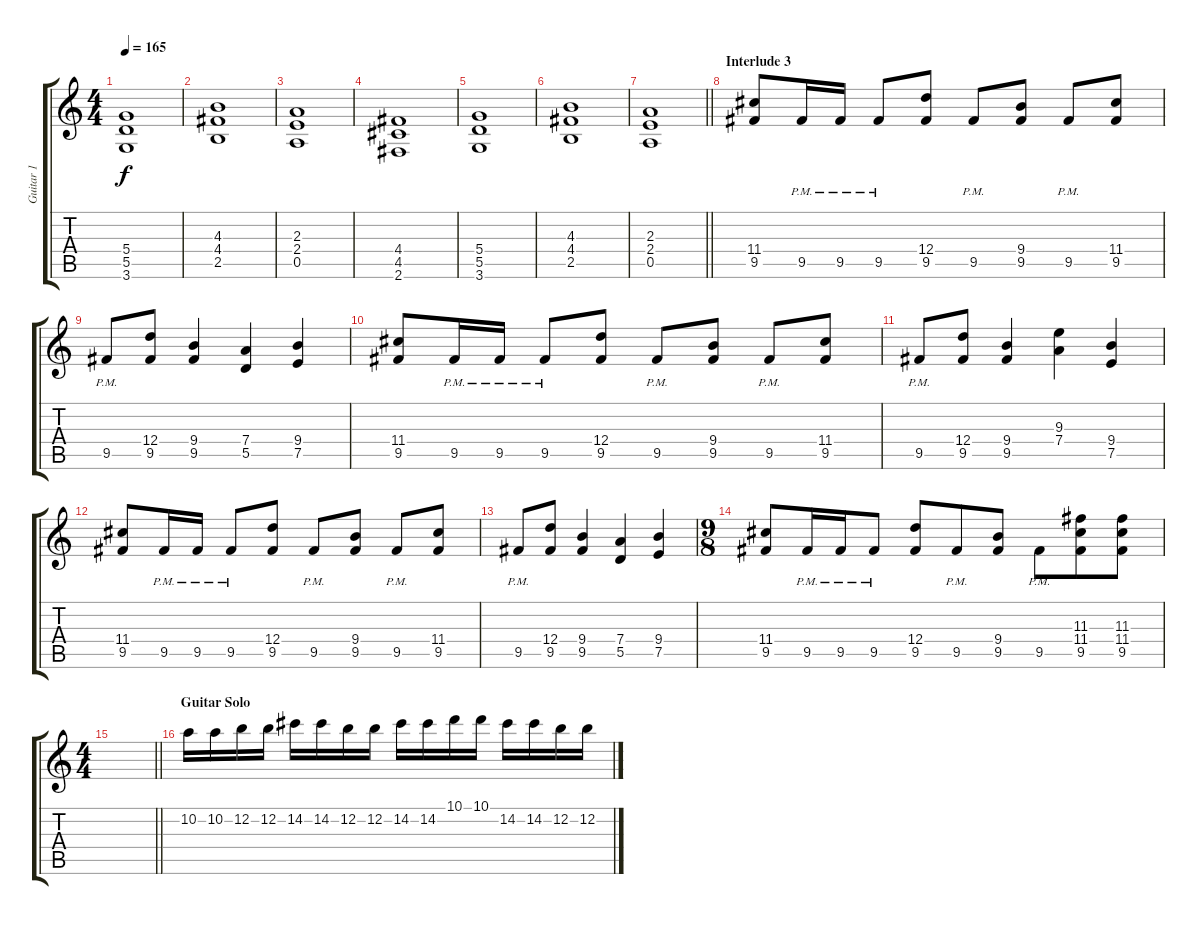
\track ("Guitar 1" "Guitar 1") {instrument distortionguitar}
\staff {score tabs}
\tuning (E4 B3 G3 D3 A2 E2) {hide}
\ts (4 4)
\tempo 165
\clef g2
\ks c
(5.4 5.5 3.6).1{dy f} |
(4.3 4.4 2.5).1 |
(2.3 2.4 0.5).1 |
(4.4 4.5 2.6).1 |
(5.4 5.5 3.6).1 |
(4.3 4.4 2.5).1 |
\barLineRight lightlight
(2.3 2.4 0.5).1 |
\section ("" "Interlude 3")
(11.4 9.5).8 9.5{pm}.16 9.5{pm}.16 9.5{pm}.8 (12.4 9.5).8 9.5{pm}.8 (9.4 9.5).8 9.5{pm}.8 (11.4 9.5).8 |
9.5{pm}.8 (12.4 9.5).8 (9.4 9.5).4 (7.4 5.5).4 (9.4 7.5).4 |
(11.4 9.5).8 9.5{pm}.16 9.5{pm}.16 9.5{pm}.8 (12.4 9.5).8 9.5{pm}.8 (9.4 9.5).8 9.5{pm}.8 (11.4 9.5).8 |
9.5{pm}.8 (12.4 9.5).8 (9.4 9.5).4 (9.3 7.4).4 (9.4 7.5).4 |
(11.4 9.5).8 9.5{pm}.16 9.5{pm}.16 9.5{pm}.8 (12.4 9.5).8 9.5{pm}.8 (9.4 9.5).8 9.5{pm}.8 (11.4 9.5).8 |
9.5{pm}.8 (12.4 9.5).8 (9.4 9.5).4 (7.4 5.5).4 (9.4 7.5).4 |
\ts (9 8)
(11.4 9.5).8 9.5{pm}.16 9.5{pm}.16 9.5{pm}.8 (12.4 9.5).8 9.5{pm}.8 (9.4 9.5).8 9.5{pm}.8 (11.3 11.4 9.5).8 (11.3 11.4 9.5).8 |
\ts (4 4)
\barLineRight lightlight
|
\section ("" "Guitar Solo")
10.2.16 10.2.16 12.2.16 12.2.16 14.2.16 14.2.16 12.2.16 12.2.16 14.2.16 14.2.16 10.1.16 10.1.16 14.2.16 14.2.16 12.2.16 12.2.16
